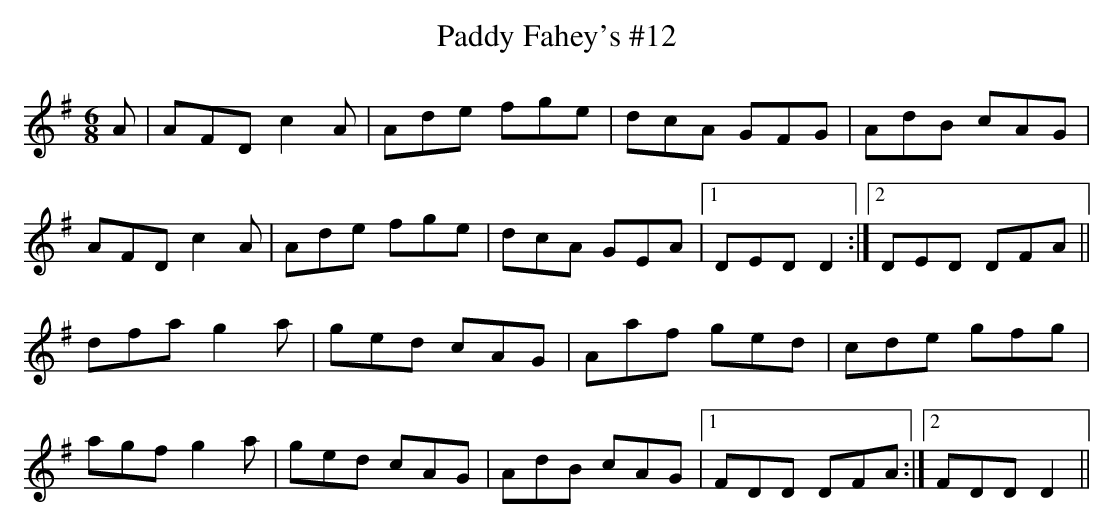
X:1
T:Paddy Fahey's #12
M:6/8
L:1/8
K:Dmix
A|AFD c2A|Ade fge|dcA GFG|AdB cAG|
AFD c2A|Ade fge|dcA GEA|1DED D2:|2DED DFA||
dfa g2a|ged cAG|Aaf ged|cde gfg|
agf g2a|ged cAG|AdB cAG|1FDD DFA:|2FDD D2||
